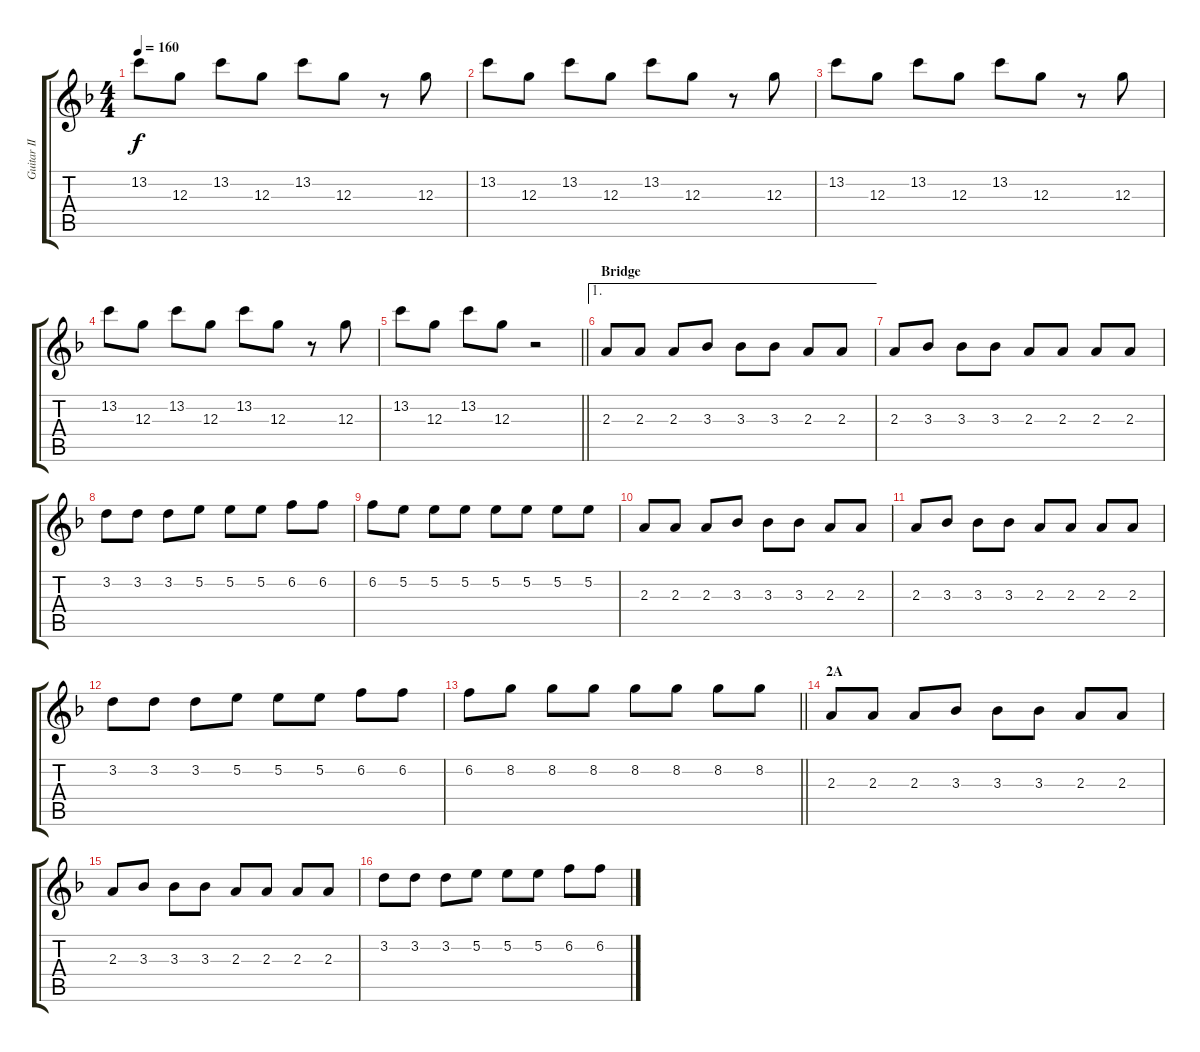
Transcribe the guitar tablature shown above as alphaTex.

\track ("Guitar II" "Guitar II") {instrument distortionguitar}
\staff {score tabs}
\tuning (E4 B3 G3 D3 A2 D2) {hide}
\ts (4 4)
\tempo 160
\clef g2
\ks dminor
13.2.8{dy f} 12.3.8 13.2.8 12.3.8 13.2.8 12.3.8 r.8 12.3.8 |
13.2.8 12.3.8 13.2.8 12.3.8 13.2.8 12.3.8 r.8 12.3.8 |
13.2.8 12.3.8 13.2.8 12.3.8 13.2.8 12.3.8 r.8 12.3.8 |
13.2.8 12.3.8 13.2.8 12.3.8 13.2.8 12.3.8 r.8 12.3.8 |
\barLineRight lightlight
13.2.8 12.3.8 13.2.8 12.3.8 r.2 |
\ae 1
\section ("" "Bridge")
2.3.8 2.3.8 2.3.8 3.3.8 3.3.8 3.3.8 2.3.8 2.3.8 |
2.3.8 3.3.8 3.3.8 3.3.8 2.3.8 2.3.8 2.3.8 2.3.8 |
3.2.8 3.2.8 3.2.8 5.2.8 5.2.8 5.2.8 6.2.8 6.2.8 |
6.2.8 5.2.8 5.2.8 5.2.8 5.2.8 5.2.8 5.2.8 5.2.8 |
2.3.8 2.3.8 2.3.8 3.3.8 3.3.8 3.3.8 2.3.8 2.3.8 |
2.3.8 3.3.8 3.3.8 3.3.8 2.3.8 2.3.8 2.3.8 2.3.8 |
3.2.8 3.2.8 3.2.8 5.2.8 5.2.8 5.2.8 6.2.8 6.2.8 |
\barLineRight lightlight
6.2.8 8.2.8 8.2.8 8.2.8 8.2.8 8.2.8 8.2.8 8.2.8 |
\section ("" "2A")
2.3.8 2.3.8 2.3.8 3.3.8 3.3.8 3.3.8 2.3.8 2.3.8 |
2.3.8 3.3.8 3.3.8 3.3.8 2.3.8 2.3.8 2.3.8 2.3.8 |
3.2.8 3.2.8 3.2.8 5.2.8 5.2.8 5.2.8 6.2.8 6.2.8
